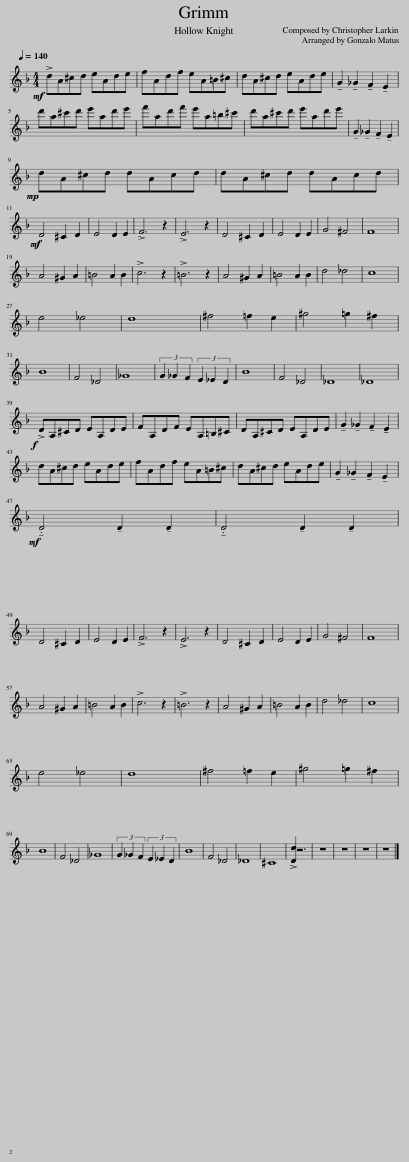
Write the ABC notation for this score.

X:1
L:1/8
Q:1/4=140
M:4/4
I:linebreak $
K:F
V:1 treble
V:1
!mf! !>!dA^cd eAde | fAdf eA=B^c | dA^cd eAde | !tenuto!G2 !tenuto!_G2 !tenuto!F2 !tenuto!E2 |$!mp! d'a^c'd' e'ad'e' | %5
 f'ad'f' e'a=b^c' | d'a^c'd' e'ad'e' |!mf! !tenuto!G2 !tenuto!_G2 !tenuto!F2 !tenuto!E2 |$!mp! dA^cd dAcd | dA^cd dAcd |$ %10
!mf! D4 ^C2 D2 | E4 D2 E2 | !>!F6 z2 | !>!E6 z2 | D4 ^C2 D2 | %15
 E4 D2 E2 | G4 ^F4 | F8 |$ A4 ^G2 A2 | =B4 A2 B2 | %20
 !>!c6 z2 | !>!=B6 z2 | A4 ^G2 A2 | =B4 A2 B2 | d4 _d4 | %25
 c8 |$ e4 _e4 | d8 | ^f4 =f2 e2 | ^g4 =g2 ^f2 |$ %30
 B8 | F4 _D4 | _G8 | (3G2 _G2 F2 (3E2 _E2 D2 | B8 | %35
 F4 _D4 | _D8 | _D8 |$!f! !>!DA,^CD EA,DE | FA,DF EA,=B,^C | %40
 DA,^CD EA,DE | !tenuto!G2 !tenuto!_G2 !tenuto!F2 !tenuto!E2 |$ dA^cd eAde | fAdf eA=B^c | dA^cd eAde | %45
 !tenuto!G2 !tenuto!_G2 !tenuto!F2 !tenuto!E2 |$!mf! !tenuto!.D4 !tenuto!D2 !tenuto!D2 | !tenuto!.D4 !tenuto!D2 !tenuto!D2 |$ D4 ^C2 D2 | E4 D2 E2 | %50
 !>!F6 z2 | !>!E6 z2 | D4 ^C2 D2 | E4 D2 E2 | G4 ^F4 | %55
 F8 |$ A4 ^G2 A2 | =B4 A2 B2 | !>!c6 z2 | !>!=B6 z2 | %60
 A4 ^G2 A2 | =B4 A2 B2 | d4 _d4 | c8 |$ e4 _e4 | %65
 d8 | ^f4 =f2 e2 | ^g4 =g2 ^f2 |$ B8 | F4 _D4 | %70
 _G8 | (3G2 _G2 F2 (3E2 _E2 D2 | B8 | F4 _D4 | _D8 | %75
 ^C8 |!f! !>![Dd]2 z6 | z8 | z8 | z8 | %80
 z8 |] %81
